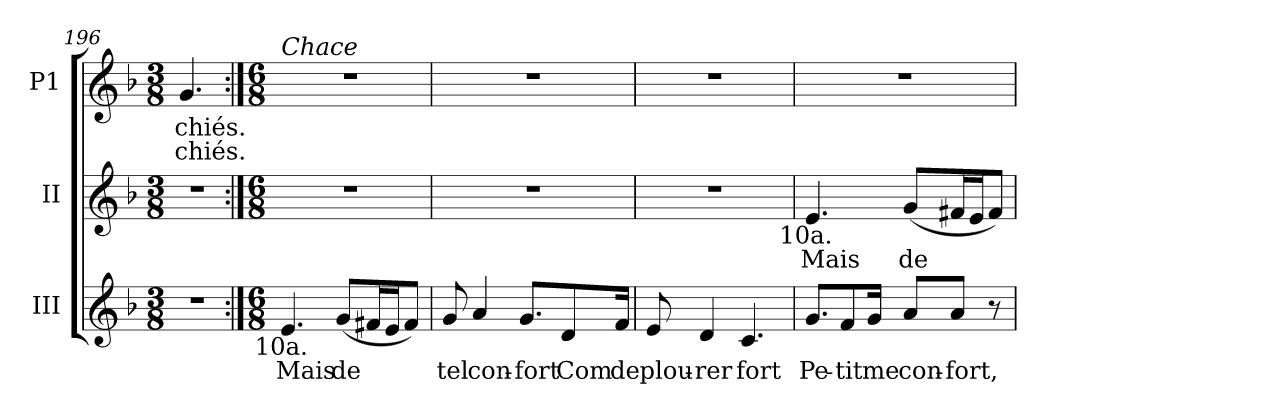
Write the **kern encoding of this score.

**kern	**text	**kern	**text	**kern	**text	**text
*part3	*part3	*part2	*part2	*part1	*part1	*part1
*staff3	*staff3	*staff2	*staff2	*staff1	*staff1	*staff1
*I"III	*	*I"II	*	*I"P1	*	*
*clefG2	*	*clefG2	*	*clefG2	*	*
*k[b-]	*	*k[b-]	*	*k[b-]	*	*
*F:	*	*F:	*	*F:	*	*
*M3/8	*	*M3/8	*	*M3/8	*	*
=196	=196	=196	=196	=196	=196	=196
!LO:N:vis=1	!	!LO:N:vis=1	!	!	!	!
!	!	!	!	!	!LO:LY:b:color=#000000	!LO:LY:b:color=#000000
4.r	.	4.r	.	4.gi/	-chiés.	-chiés.
!!LO:PB:g=z
=197:|!	=197:|!	=197:|!	=197:|!	=197:|!	=197:|!	=197:|!
*M6/8	*	*M6/8	*	*M6/8	*	*
!	!	!	!	!LO:TX:a:i:t=Chace	!	!
!LO:TX:b:cj:t=10a.	!	!	!	!	!	!
!	!LO:LY:b:color=#000000	!LO:N:vis=1	!	!LO:N:vis=1	!	!
4.ei/	Mais	2.r	.	2.r	.	.
!	!LO:LY:b:color=#000000	!	!	!	!	!
(8gi/L	de	.	.	.	.	.
16f#Xi/L	.	.	.	.	.	.
16ei/J	.	.	.	.	.	.
8f#i/J)	.	.	.	.	.	.
=198	=198	=198	=198	=198	=198	=198
!	!LO:LY:b:color=#000000	!LO:N:vis=1	!	!LO:N:vis=1	!	!
8gi/	tel	2.r	.	2.r	.	.
!	!LO:LY:b:color=#000000	!	!	!	!	!
4ai/	con-	.	.	.	.	.
!	!LO:LY:b:color=#000000	!	!	!	!	!
8.gi/L	-fort	.	.	.	.	.
!	!LO:LY:b:color=#000000	!	!	!	!	!
8di/	Com	.	.	.	.	.
!	!LO:LY:b:color=#000000	!	!	!	!	!
16fi/Jk	de	.	.	.	.	.
=199	=199	=199	=199	=199	=199	=199
!	!LO:LY:b:color=#000000	!LO:N:vis=1	!	!LO:N:vis=1	!	!
8ei/	plou-	2.r	.	2.r	.	.
!	!LO:LY:b:color=#000000	!	!	!	!	!
4di/	-rer	.	.	.	.	.
!	!LO:LY:b:color=#000000	!	!	!	!	!
4.ci/	fort	.	.	.	.	.
!!LO:LB:g=z
=200	=200	=200	=200	=200	=200	=200
!	!LO:LY:b:color=#000000	!	!	!	!	!
!	!	!LO:TX:b:cj:t=10a.	!	!	!	!
!	!	!	!LO:LY:b:color=#000000	!LO:N:vis=1	!	!
8.gi/L	Pe-	4.ei/	Mais	2.r	.	.
!	!LO:LY:b:color=#000000	!	!	!	!	!
8fi/	-tit	.	.	.	.	.
!	!LO:LY:b:color=#000000	!	!	!	!	!
16gi/Jk	me	.	.	.	.	.
!	!LO:LY:b:color=#000000	!	!	!	!	!
!	!	!	!LO:LY:b:color=#000000	!	!	!
8ai/L	con-	(8gi/L	de	.	.	.
!	!LO:LY:b:color=#000000	!	!	!	!	!
8ai/J	-fort,	16f#Xi/L	.	.	.	.
.	.	16ei/J	.	.	.	.
8r	.	8f#i/J)	.	.	.	.
=	=	=	=	=	=	=
*-	*-	*-	*-	*-	*-	*-
